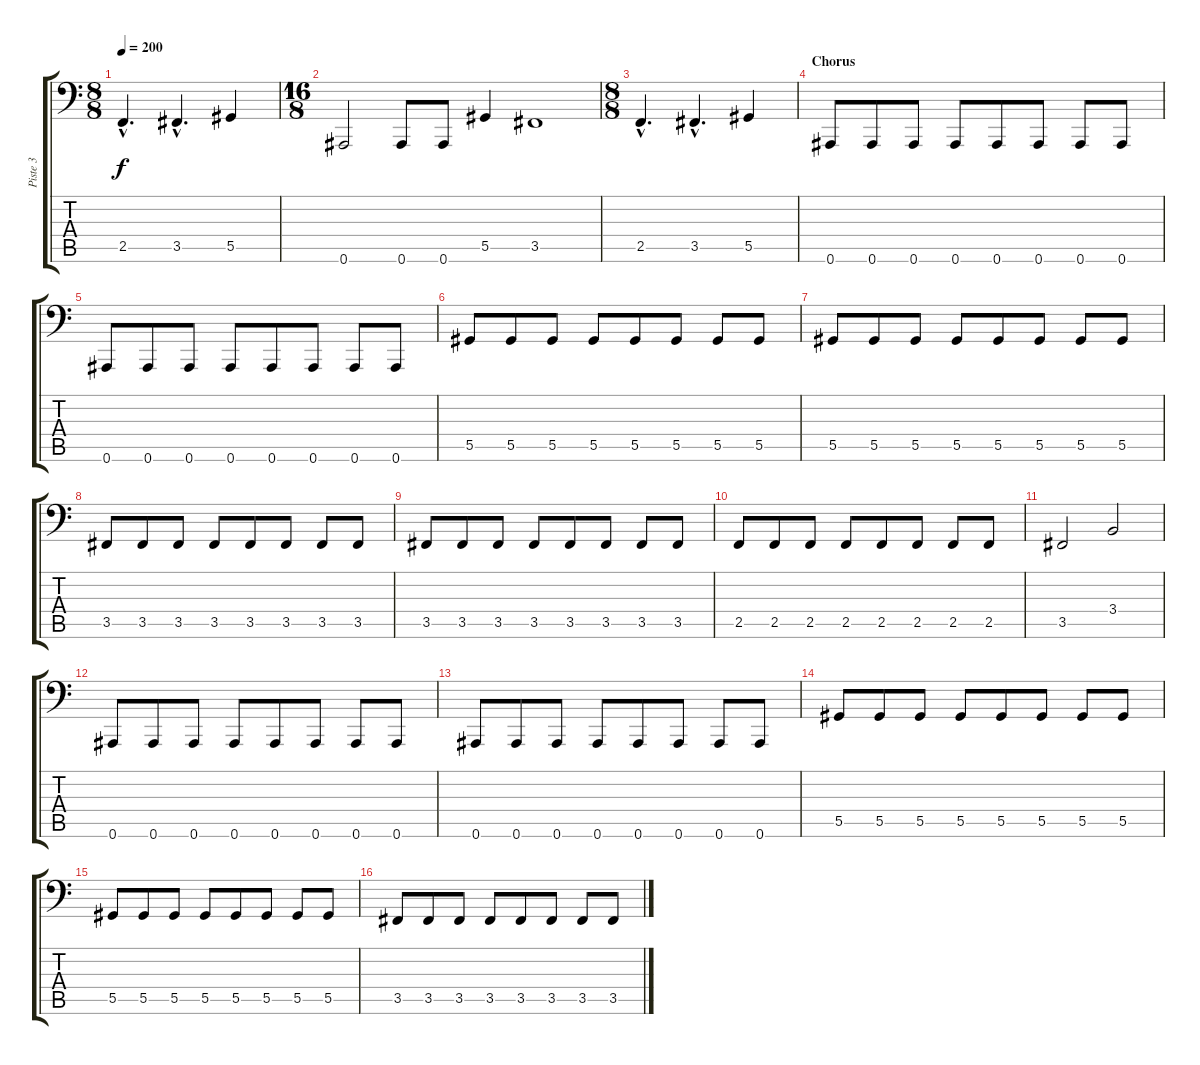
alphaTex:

\track ("Piste 3" "Piste 3") {instrument electricbassfinger}
\staff {score tabs}
\tuning (B2 Gb2 Db2 Ab1 Eb1 Bb0) {hide}
\ts (8 8)
\tempo 200
\clef f4
\ks c
2.5{hac}.4{d dy f} 3.5{hac}.4{d} 5.5.4 |
\ts (16 8)
0.6.2 0.6.8 0.6.8 5.5.4 3.5.1 |
\ts (8 8)
2.5{hac}.4{d} 3.5{hac}.4{d} 5.5.4 |
\section ("" "Chorus")
0.6.8 0.6.8 0.6.8 0.6.8 0.6.8 0.6.8 0.6.8 0.6.8 |
0.6.8 0.6.8 0.6.8 0.6.8 0.6.8 0.6.8 0.6.8 0.6.8 |
5.5.8 5.5.8 5.5.8 5.5.8 5.5.8 5.5.8 5.5.8 5.5.8 |
5.5.8 5.5.8 5.5.8 5.5.8 5.5.8 5.5.8 5.5.8 5.5.8 |
3.5.8 3.5.8 3.5.8 3.5.8 3.5.8 3.5.8 3.5.8 3.5.8 |
3.5.8 3.5.8 3.5.8 3.5.8 3.5.8 3.5.8 3.5.8 3.5.8 |
2.5.8 2.5.8 2.5.8 2.5.8 2.5.8 2.5.8 2.5.8 2.5.8 |
3.5.2 3.4.2 |
0.6.8 0.6.8 0.6.8 0.6.8 0.6.8 0.6.8 0.6.8 0.6.8 |
0.6.8 0.6.8 0.6.8 0.6.8 0.6.8 0.6.8 0.6.8 0.6.8 |
5.5.8 5.5.8 5.5.8 5.5.8 5.5.8 5.5.8 5.5.8 5.5.8 |
5.5.8 5.5.8 5.5.8 5.5.8 5.5.8 5.5.8 5.5.8 5.5.8 |
3.5.8 3.5.8 3.5.8 3.5.8 3.5.8 3.5.8 3.5.8 3.5.8
